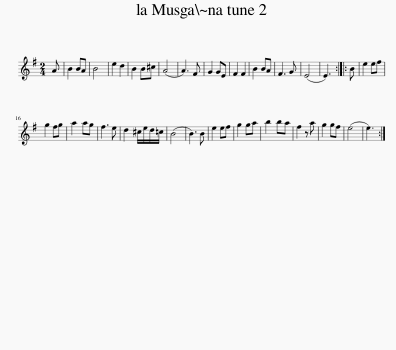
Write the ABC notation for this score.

X:1
L:1/8
M:2/4
I:linebreak $
K:Emin
V:1 treble
V:1
 A | B2 BA | B4 | e2 d2 | B2 B^c | %5
 (A4 | A3) F | G2 GE | F2 F2 | B2 BA | %10
 F3 G | (E4 | E3) :: B | e2 ef |$ %15
 g2 fg | a2 ag | f3 e | d2 ^c/e/d/=c/ | (B4 | %20
 B3) B | e2 ef | g2 ga | b2 ba | f2 z a | %25
 g2 gf | (e4 | e3) :| %28
